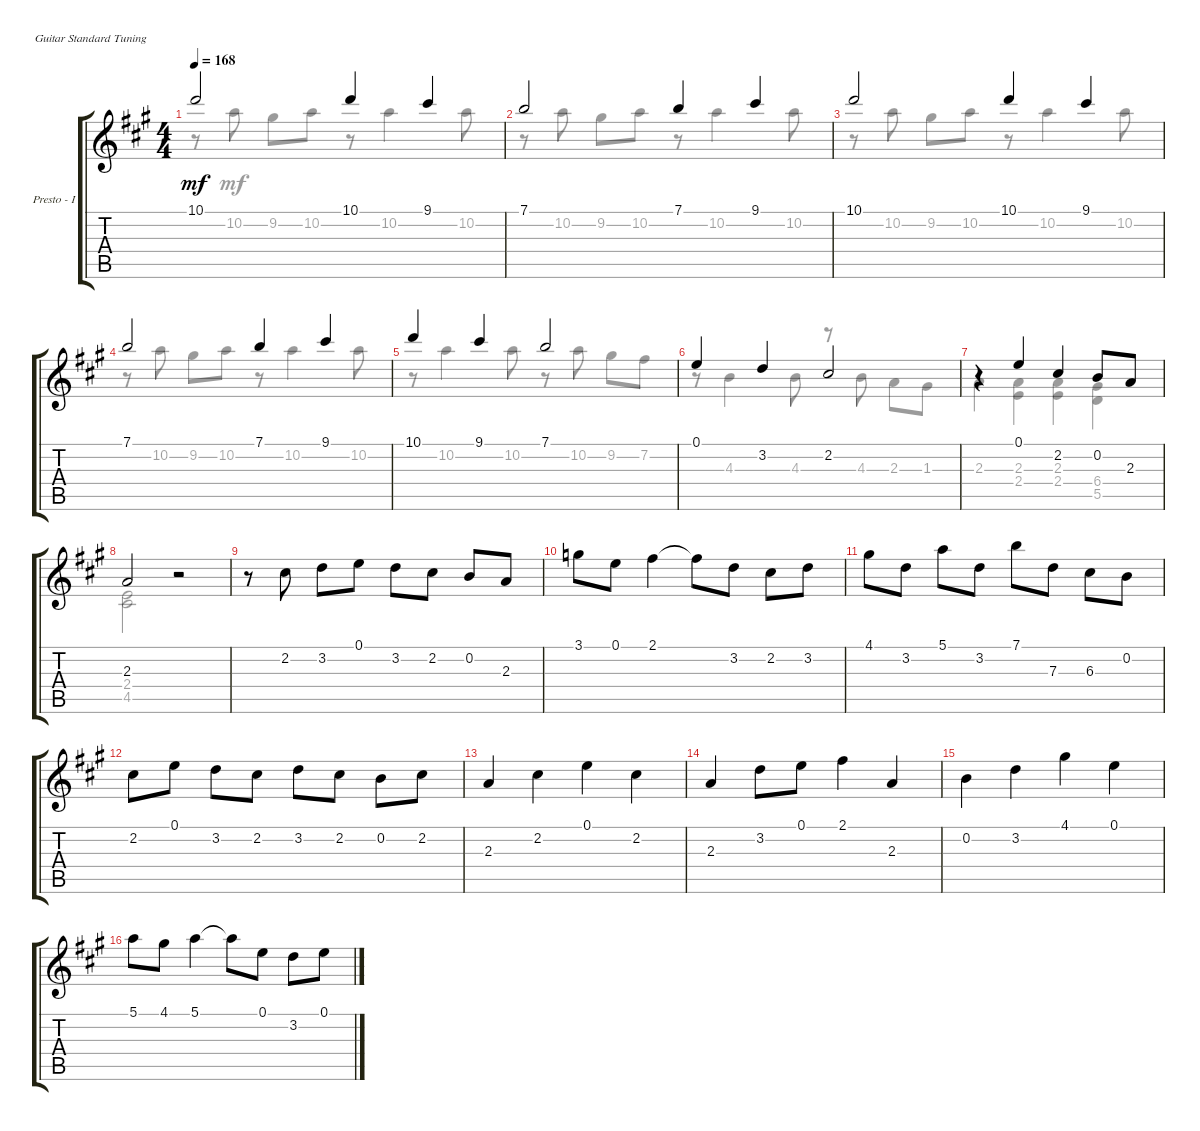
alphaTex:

\bracketExtendMode groupsimilarinstruments
\firstSystemTrackNameOrientation horizontal
\otherSystemsTrackNameOrientation horizontal
\track ("Presto - Italian Concerto" "Presto - I") {instrument acousticguitarnylon}
\staff {score tabs}
\tuning (E4 B3 G3 D3 A2 E2)
\voice
\ts (4 4)
\tempo 168
\clef g2
\ks a
10.1.2{dy mf} 10.1.4 9.1.4 |
7.1.2 7.1.4 9.1.4 |
10.1.2 10.1.4 9.1.4 |
7.1.2 7.1.4 9.1.4 |
10.1.4 9.1.4 7.1.2 |
0.1.4 3.2.4 2.2.2 |
r.4 0.1.4 2.2.4 0.2.8 2.3.8 |
2.3.2 r.2 |
r.8 2.2.8 3.2.8 0.1.8 3.2.8 2.2.8 0.2.8 2.3.8 |
3.1.8 0.1.8 2.1.4 2.1{t}.8 3.2.8 2.2.8 3.2.8 |
4.1.8 3.2.8 5.1.8 3.2.8 7.1.8 7.3.8 6.3.8 0.2.8 |
2.2.8 0.1.8 3.2.8 2.2.8 3.2.8 2.2.8 0.2.8 2.2.8 |
2.3.4 2.2.4 0.1.4 2.2.4 |
2.3.4 3.2.8 0.1.8 2.1.4 2.3.4 |
0.2.4 3.2.4 4.1.4 0.1.4 |
5.1.8 4.1.8 5.1.4 5.1{t}.8 0.1.8 3.2.8 0.1.8
\voice
\clef g2
\ottava regular
\simile none
\ks a
r.8{dy mf} 10.2.8 9.2.8 10.2.8 r.8 10.2.4 10.2.8 |
r.8 10.2.8 9.2.8 10.2.8 r.8 10.2.4 10.2.8 |
r.8 10.2.8 9.2.8 10.2.8 r.8 10.2.4 10.2.8 |
r.8 10.2.8 9.2.8 10.2.8 r.8 10.2.4 10.2.8 |
r.8 10.2.4 10.2.8 r.8 10.2.8 9.2.8 7.2.8 |
r.8 4.3.4 4.3.8 r.8 4.3.8 2.3.8 1.3.8 |
2.3.4 (2.3 2.4).4 (2.3 2.4).4 (6.4 5.5).4 |
(2.4 4.5).2 r.2 |
|
|
|
|
|
|
|
